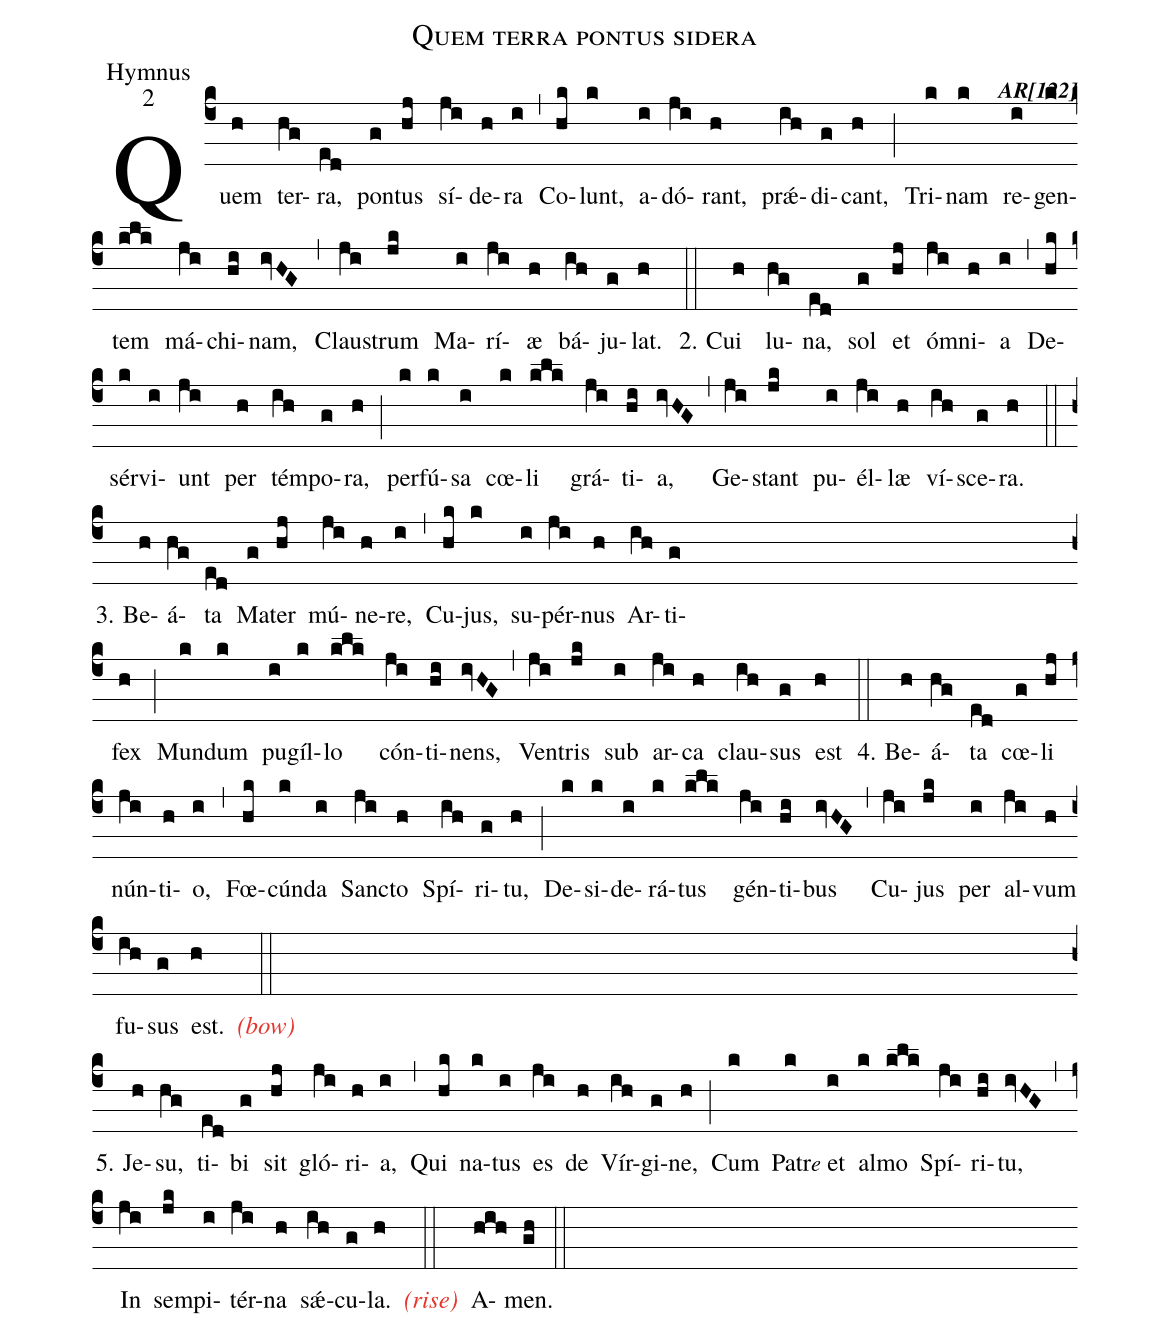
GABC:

name:Quem terra pontus sidera;
office-part:Hymnus;
mode:2;
commentary:{\bfseries AR[122]};
%%
(c4) Quem(h) ter(hg)ra,(ed) pon(g)tus(hj) sí(ji)de(h)ra(i) (,)
Co(hk)lunt,(k) a(i)dó(ji)rant,(h) prǽ(ih)di(g)cant,(h) (;)
Tri(k)nam(k) re(i)gen(k)tem(klk) má(ji)chi(hi)nam,(ivHG) (,)
Clau(ji)strum(jk) Ma(i)rí(ji)æ(h) bá(ih)ju(g)lat.(h) (::)
2.  Cui(h) lu(hg)na,(ed) sol(g) et(hj) ó(ji)mni(h)a(i) (,)
De(hk)sér(k)vi(i)unt(ji) per(h) tém(ih)po(g)ra,(h) (;)
per(k)fú(k)sa(i) cœ(k)li(klk) grá(ji)ti(hi)a,(ivHG) (,)
Ge(ji)stant(jk) pu(i)él(ji)læ(h) ví(ih)sce(g)ra.(h) (::)

3. Be(h)á(hg)ta(ed) {Ma}(g)ter(hj) mú(ji){ne}(h)re,(i) (,)
Cu(hk)jus,(k) su(i)pér(ji)nus(h) Ar(ih)ti(gZ)fex(h) (;)
Mun(k)dum(k) {pu}(i)gíl(k)lo(klk) cón(ji)ti(hi)nens,(ivHG) (,)
Ven(ji)tris(jk) sub(i) ar(ji)ca(h) clau(ih)sus(g) est(h) (::)

4.  Be(h)á(hg)ta(ed) cœ(g)li(hj) nún(ji)ti(h)o,(i) (,)
Fœ(hk)cún(k)da(i) Sanc(ji)to(h) Spí(ih)ri(g)tu,(h) (;)
De(k)si(k)de(i){rá}(k)tus(klk) gén(ji){ti}(hi)bus(ivHG) (,)
Cu(ji)jus(jk) per(i) al(ji)vum(h) fu(ih)sus(g) est.(h) <c><i><sp>(</sp>bow<sp>)</sp></i></c>(::Z)

5.  Je(h)su,(hg) ti(ed)bi(g) sit(hj) gló(ji)ri(h)a,(i) (,)
Qui(hk) na(k)tus(i) es(ji) de(h) Vír(ih)gi(g)ne,(h) (;)
Cum(k) Pa(k)tr<e>e</e> et(i) al(k){mo}(klk) Spí(ji)ri(hi)tu,(ivHG) (,)
In(ji) sem(jk)pi(i)tér(ji)na(h) sǽ(ih)cu(g)la.(h) <c><i><sp>(</sp>rise<sp>)</sp></i></c>(::)
A(hih)men.(gh) (::)
